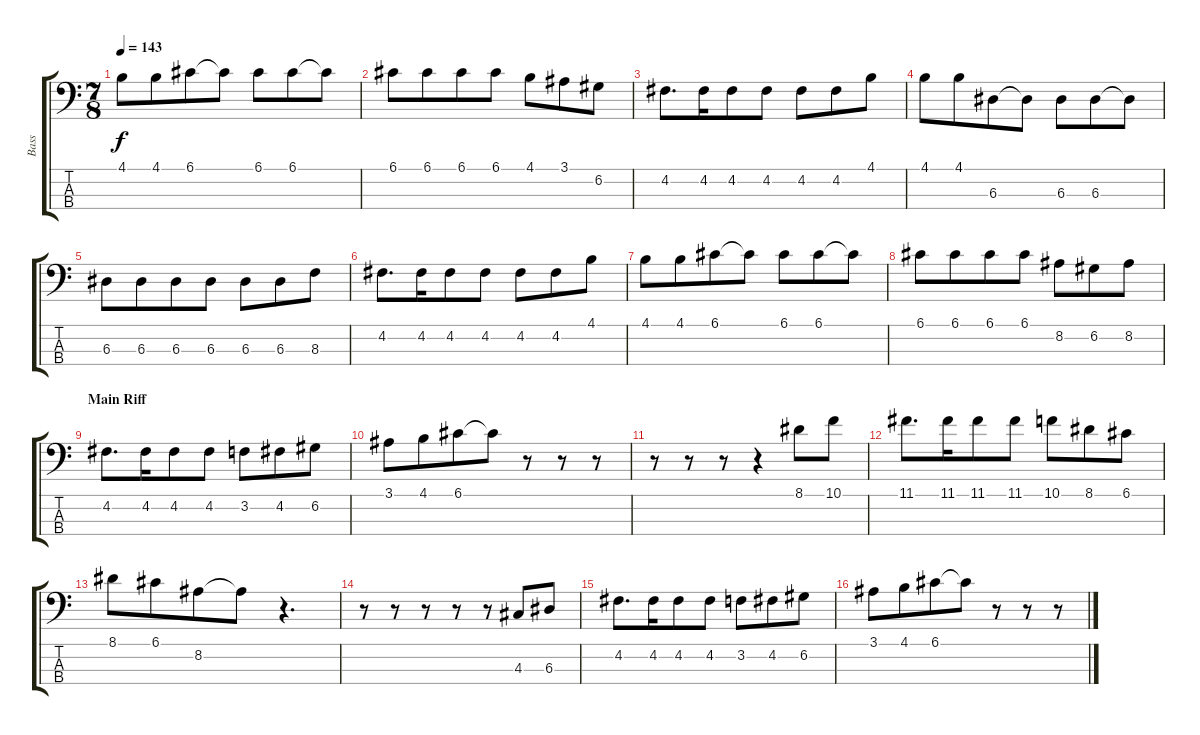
\track ("Bass" "Bass") {instrument electricbasspick}
\staff {score tabs}
\tuning (G2 D2 A1 E1) {hide}
\ts (7 8)
\tempo 143
\clef f4
\ks c
4.1.8{dy f} 4.1.8 6.1.8 6.1{t}.8 6.1.8 6.1.8 6.1{t}.8 |
6.1.8 6.1.8 6.1.8 6.1.8 4.1.8 3.1.8 6.2.8 |
4.2.8{d} 4.2.16 4.2.8 4.2.8 4.2.8 4.2.8 4.1.8 |
4.1.8 4.1.8 6.3.8 6.3{t}.8 6.3.8 6.3.8 6.3{t}.8 |
6.3.8 6.3.8 6.3.8 6.3.8 6.3.8 6.3.8 8.3.8 |
4.2.8{d} 4.2.16 4.2.8 4.2.8 4.2.8 4.2.8 4.1.8 |
4.1.8 4.1.8 6.1.8 6.1{t}.8 6.1.8 6.1.8 6.1{t}.8 |
6.1.8 6.1.8 6.1.8 6.1.8 8.2.8 6.2.8 8.2.8 |
\section ("" "Main Riff")
4.2.8{d} 4.2.16 4.2.8 4.2.8 3.2.8 4.2.8 6.2.8 |
3.1.8 4.1.8 6.1.8 6.1{t}.8 r.8 r.8 r.8 |
r.8 r.8 r.8 r.4 8.1.8 10.1.8 |
11.1.8{d} 11.1.16 11.1.8 11.1.8 10.1.8 8.1.8 6.1.8 |
8.1.8 6.1.8 8.2.8 8.2{t}.8 r.4{d} |
r.8 r.8 r.8 r.8 r.8 4.3.8 6.3.8 |
4.2.8{d} 4.2.16 4.2.8 4.2.8 3.2.8 4.2.8 6.2.8 |
3.1.8 4.1.8 6.1.8 6.1{t}.8 r.8 r.8 r.8
